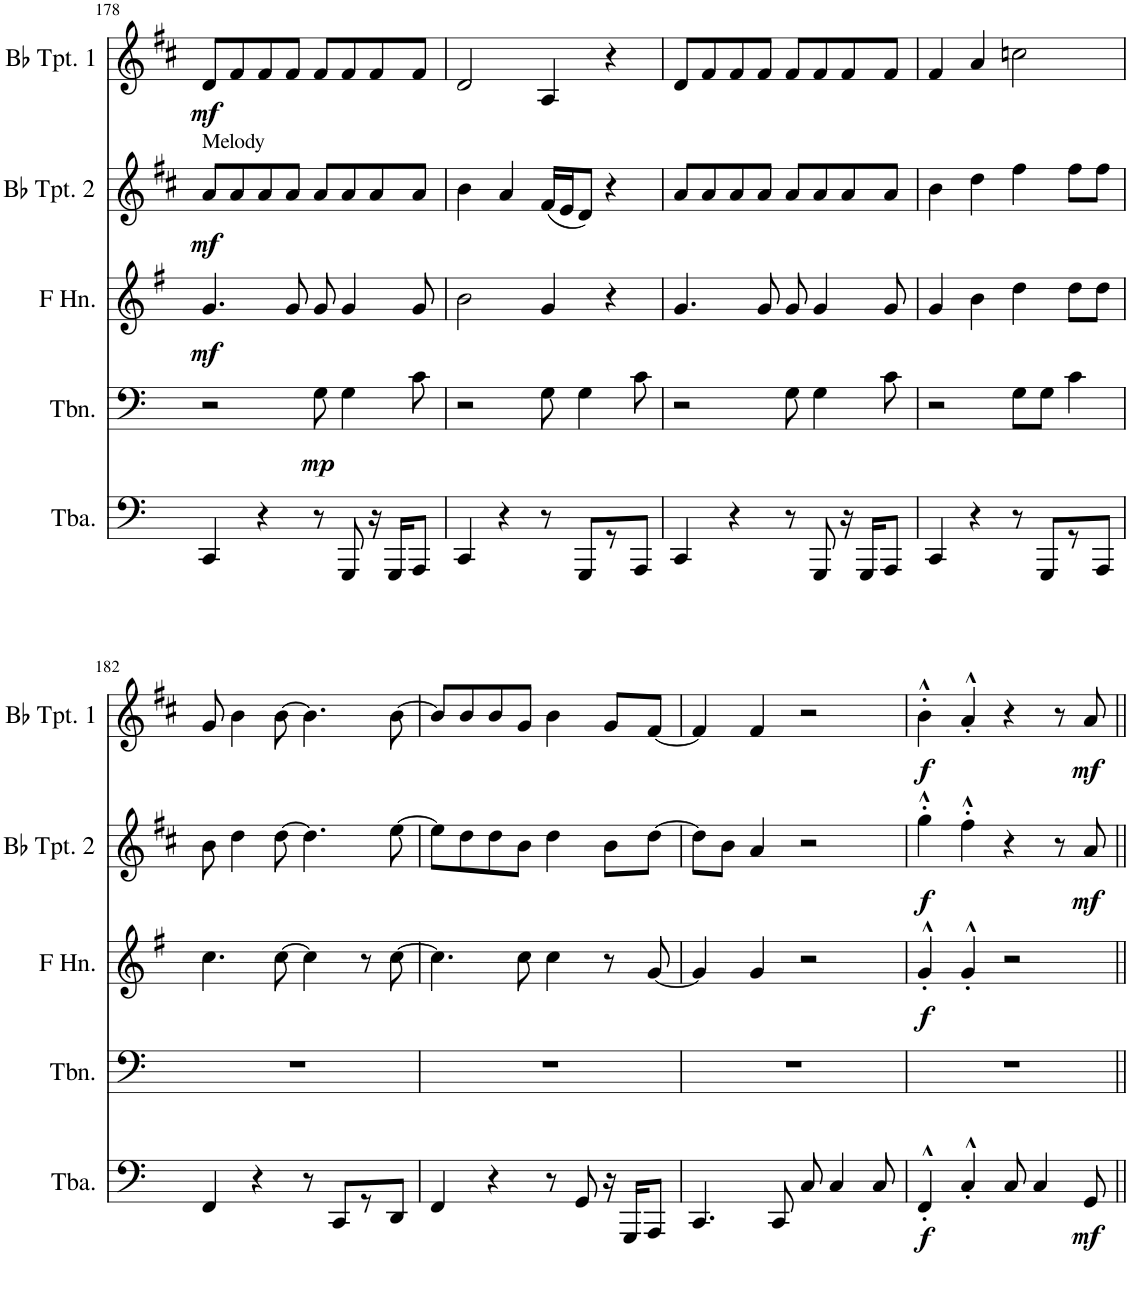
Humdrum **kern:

**kern	**dynam	**kern	**dynam	**kern	**dynam	**kern	**dynam	**kern	**dynam
*part5	*part5	*part4	*part4	*part3	*part3	*part2	*part2	*part1	*part1
*staff5	*staff5	*staff4	*staff4	*staff3	*staff3	*staff2	*staff2	*staff1	*staff1
*I"Tuba	*	*I"Trombone	*	*I"Horn in F	*	*I"Bb Trumpet 2	*	*I"Bb Trumpet 1	*
*I'Tba.	*	*I'Tbn.	*	*	*	*I'Bb Tpt. 2	*	*I'Bb Tpt. 1	*
!!LO:PB:g=z
*clefF4	*	*clefF4	*	*clefG2	*	*clefG2	*	*clefG2	*
*	*	*	*	*Trd4c7	*	*Trd1c2	*	*Trd1c2	*
*k[]	*	*k[]	*	*k[f#]	*	*k[f#c#]	*	*k[f#c#]	*
*M2/2	*	*M2/2	*	*M2/2	*	*M2/2	*	*M2/2	*
*met(c|)	*	*met(c|)	*	*met(c|)	*	*met(c|)	*	*met(c|)	*
=178	=178	=178	=178	=178	=178	=178	=178	=178	=178
!	!	!	!	!	!	!LO:TX:a:t=Melody	!	!	!
!	!	!	!	!	!LO:DY:b	!	!LO:DY:b	!	!LO:DY:b
4CC/	.	2r	.	4.g/	mf	8a/L	mf	8d/L	mf
.	.	.	.	.	.	8a/	.	8f#/	.
4r	.	.	.	.	.	8a/	.	8f#/	.
.	.	.	.	8g/	.	8a/J	.	8f#/J	.
!	!	!	!LO:DY:b	!	!	!	!	!	!
8r	.	8G\	mp	8g/	.	8a/L	.	8f#/L	.
8GGG/	.	4G\	.	4g/	.	8a/	.	8f#/	.
16r	.	.	.	.	.	8a/	.	8f#/	.
16GGG/KL	.	.	.	.	.	.	.	.	.
8AAA/J	.	8c\	.	8g/	.	8a/J	.	8f#/J	.
=179	=179	=179	=179	=179	=179	=179	=179	=179	=179
4CC/	.	2r	.	2b\	.	4b\	.	2d/	.
4r	.	.	.	.	.	4a/	.	.	.
8r	.	8G\	.	4g/	.	(16f#/LL	.	4A/	.
.	.	.	.	.	.	16e/J	.	.	.
8GGG/L	.	4G\	.	.	.	8d/J)	.	.	.
8r	.	.	.	4r	.	4r	.	4r	.
8AAA/J	.	8c\	.	.	.	.	.	.	.
=180	=180	=180	=180	=180	=180	=180	=180	=180	=180
4CC/	.	2r	.	4.g/	.	8a/L	.	8d/L	.
.	.	.	.	.	.	8a/	.	8f#/	.
4r	.	.	.	.	.	8a/	.	8f#/	.
.	.	.	.	8g/	.	8a/J	.	8f#/J	.
8r	.	8G\	.	8g/	.	8a/L	.	8f#/L	.
8GGG/	.	4G\	.	4g/	.	8a/	.	8f#/	.
16r	.	.	.	.	.	8a/	.	8f#/	.
16GGG/KL	.	.	.	.	.	.	.	.	.
8AAA/J	.	8c\	.	8g/	.	8a/J	.	8f#/J	.
=181	=181	=181	=181	=181	=181	=181	=181	=181	=181
4CC/	.	2r	.	4g/	.	4b\	.	4f#/	.
4r	.	.	.	4b\	.	4dd\	.	4a/	.
8r	.	8G\L	.	4dd\	.	4ff#\	.	2ccn\	.
8GGG/L	.	8G\J	.	.	.	.	.	.	.
8r	.	4c\	.	8dd\L	.	8ff#\L	.	.	.
8AAA/J	.	.	.	8dd\J	.	8ff#\J	.	.	.
!!LO:LB:g=z
=182	=182	=182	=182	=182	=182	=182	=182	=182	=182
4FF/	.	1r	.	4.cc\	.	8b\	.	8g/	.
.	.	.	.	.	.	4dd\	.	4b\	.
4r	.	.	.	.	.	.	.	.	.
.	.	.	.	[8cc\	.	[8dd\	.	[8b\	.
8r	.	.	.	4cc\]	.	4.dd\]	.	4.b\]	.
8CC/L	.	.	.	.	.	.	.	.	.
8r	.	.	.	8r	.	.	.	.	.
8DD/J	.	.	.	[8cc\	.	[8ee\	.	[8b\	.
=183	=183	=183	=183	=183	=183	=183	=183	=183	=183
4FF/	.	1r	.	4.cc\]	.	8ee\L]	.	8b/L]	.
.	.	.	.	.	.	8dd\	.	8b/	.
4r	.	.	.	.	.	8dd\	.	8b/	.
.	.	.	.	8cc\	.	8b\J	.	8g/J	.
8r	.	.	.	4cc\	.	4dd\	.	4b\	.
8GG/	.	.	.	.	.	.	.	.	.
16r	.	.	.	8r	.	8b\L	.	8g/L	.
16GGG/KL	.	.	.	.	.	.	.	.	.
8AAA/J	.	.	.	[8g/	.	[8dd\J	.	[8f#/J	.
=184	=184	=184	=184	=184	=184	=184	=184	=184	=184
4.CC/	.	1r	.	4g/]	.	8dd\L]	.	4f#/]	.
.	.	.	.	.	.	8b\J	.	.	.
.	.	.	.	4g/	.	4a/	.	4f#/	.
8CC/	.	.	.	.	.	.	.	.	.
8C/	.	.	.	2r	.	2r	.	2r	.
4C/	.	.	.	.	.	.	.	.	.
8C/	.	.	.	.	.	.	.	.	.
=185	=185	=185	=185	=185	=185	=185	=185	=185	=185
!	!LO:DY:b	!	!	!	!LO:DY:b	!	!LO:DY:b	!	!LO:DY:b
4FF'^^/	f	1r	.	4g'^^/	f	4gg'^^\	f	4b'^^\	f
4C'^^/	.	.	.	4g'^^/	.	4ff#'^^\	.	4a'^^/	.
8C/	.	.	.	2r	.	4r	.	4r	.
4C/	.	.	.	.	.	.	.	.	.
.	.	.	.	.	.	8r	.	8r	.
!	!LO:DY:b	!	!	!	!	!	!LO:DY:b	!	!LO:DY:b
8GG/	mf	.	.	.	.	8a/	mf	8a/	mf
=||	=||	=||	=||	=||	=||	=||	=||	=||	=||
*-	*-	*-	*-	*-	*-	*-	*-	*-	*-
